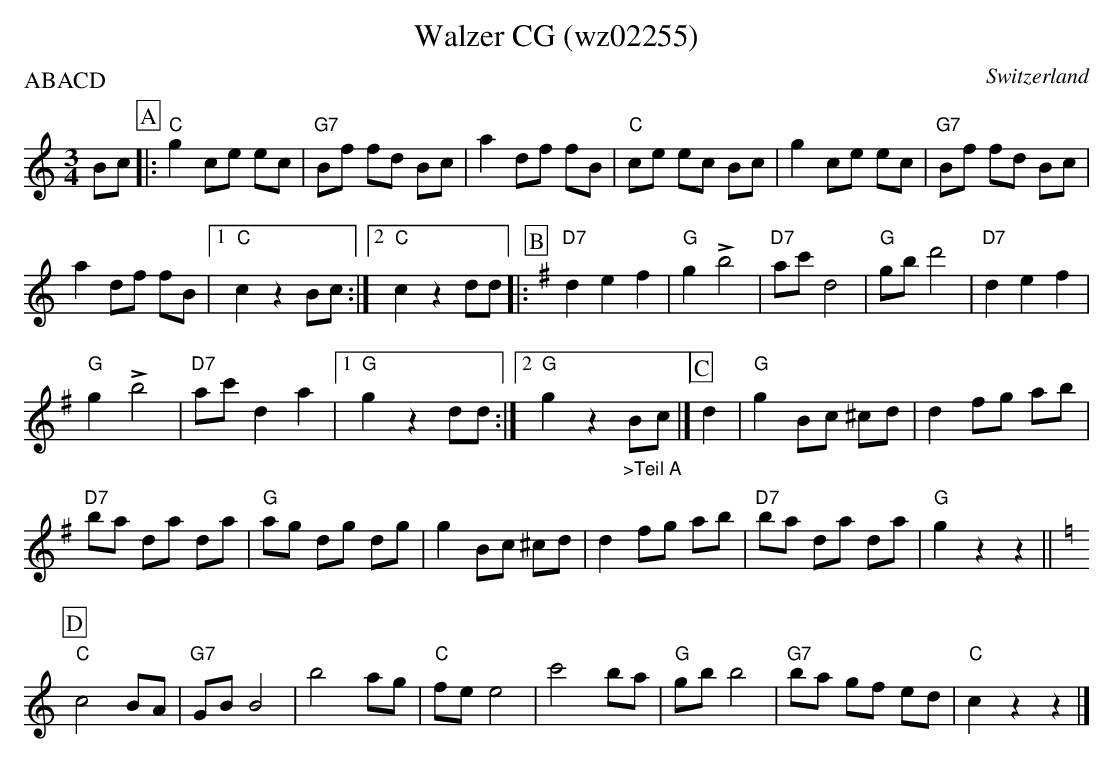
X:1
T:Walzer CG (wz02255)
O:Switzerland
P:ABACD
M:3/4
L:1/8
K:C major
Bc [P:A] |: "C"g2ce ec | "G7"Bf fd Bc | a2df fB | "C"ce ec Bc | g2ce ec | "G7"Bf fd Bc |
a2df fB |1 "C"c2z2Bc :|2 "C"c2z2dd |: [P:B] [K:G] "D7"d2e2f2 | "G"g2!>!b4 | "D7"ac'd4 | "G"gbd'4 | "D7"d2e2f2 |
"G"g2!>!b4 | "D7"ac'd2a2 |1 "G"g2z2dd :|2 "G"g2z2"_>Teil A" Bc |] [P:C] [K:G]  d2 | "G"g2Bc ^cd | d2fg ab |
"D7"ba da da | "G"ag dg dg |  g2Bc ^cd |  d2fg ab |  "D7"ba da da |  "G"g2z2z2 || [P:D] [K:C]
"C"c4BA | "G7"GBB4 | b4ag | "C"fee4 | c'4 ba | "G"gbb4 | "G7"ba gf ed | "C"c2z2z2 |]
